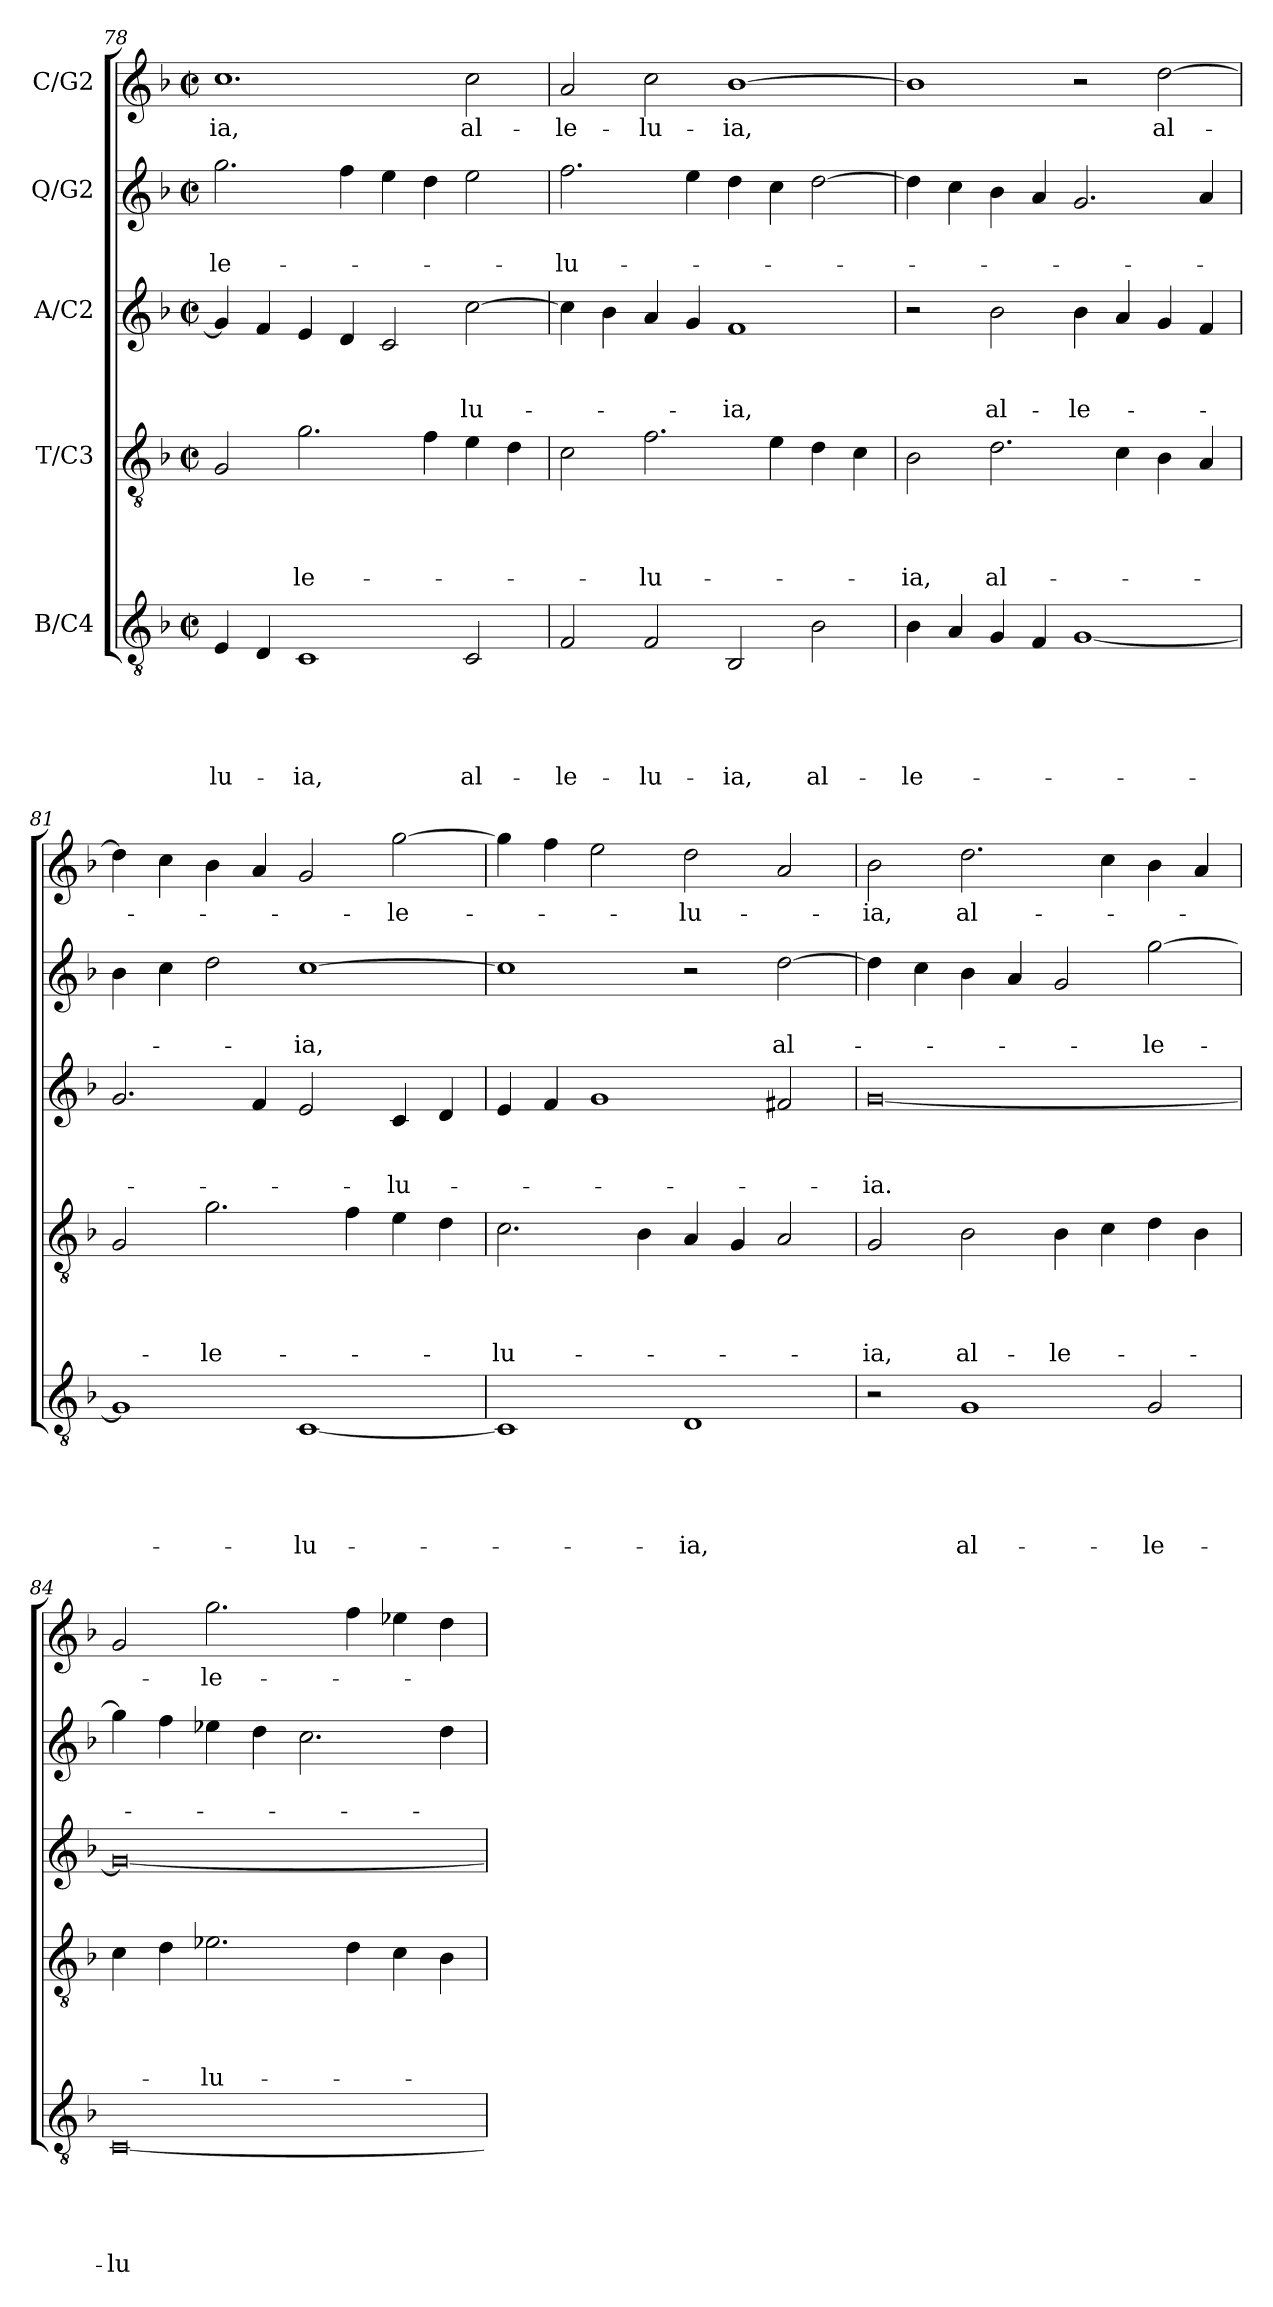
**kern	**text	**text	**text	**text	**text	**kern	**text	**text	**text	**text	**kern	**text	**text	**text	**kern	**text	**text	**kern	**text
*part5	*part5	*part5	*part5	*part5	*part5	*part4	*part4	*part4	*part4	*part4	*part3	*part3	*part3	*part3	*part2	*part2	*part2	*part1	*part1
*staff5	*staff5	*staff5	*staff5	*staff5	*staff5	*staff4	*staff4	*staff4	*staff4	*staff4	*staff3	*staff3	*staff3	*staff3	*staff2	*staff2	*staff2	*staff1	*staff1
*I"B/C4	*	*	*	*	*	*I"T/C3	*	*	*	*	*I"A/C2	*	*	*	*I"Q/G2	*	*	*I"C/G2	*
!!LO:LB:g=z
*clefGv2	*	*	*	*	*	*clefGv2	*	*	*	*	*clefG2	*	*	*	*clefG2	*	*	*clefG2	*
*k[b-]	*	*	*	*	*	*k[b-]	*	*	*	*	*k[b-]	*	*	*	*k[b-]	*	*	*k[b-]	*
*F:	*	*	*	*	*	*F:	*	*	*	*	*F:	*	*	*	*F:	*	*	*F:	*
*M2/2	*	*	*	*	*	*M2/2	*	*	*	*	*M2/2	*	*	*	*M2/2	*	*	*M2/2	*
*met(c|)	*	*	*	*	*	*met(c|)	*	*	*	*	*met(c|)	*	*	*	*met(c|)	*	*	*met(c|)	*
=78	=78	=78	=78	=78	=78	=78	=78	=78	=78	=78	=78	=78	=78	=78	=78	=78	=78	=78	=78
!	!	!	!	!	!LO:LY:b	!	!	!	!	!	!	!	!	!	!	!	!LO:LY:b	!	!LO:LY:b
4E/	.	.	.	.	-lu-	2G/	.	.	.	.	4g/]	.	.	.	2.gg\	.	-le-	1.cc	-ia,
4D/	.	.	.	.	.	.	.	.	.	.	4f/	.	.	.	.	.	.	.	.
!	!	!	!	!	!LO:LY:b	!	!	!	!	!LO:LY:b	!	!	!	!	!	!	!	!	!
1C	.	.	.	.	-ia,	2.g\	.	.	.	-le-	4e/	.	.	.	.	.	.	.	.
.	.	.	.	.	.	.	.	.	.	.	4d/	.	.	.	4ff\	.	.	.	.
.	.	.	.	.	.	.	.	.	.	.	2c/	.	.	.	4ee\	.	.	.	.
.	.	.	.	.	.	4f\	.	.	.	.	.	.	.	.	4dd\	.	.	.	.
!	!	!	!	!	!LO:LY:b	!	!	!	!	!	!	!	!	!LO:LY:b	!	!	!	!	!LO:LY:b
2C/	.	.	.	.	al-	4e\	.	.	.	.	[2cc\	.	.	-lu-	2ee\	.	.	2cc\	al-
.	.	.	.	.	.	4d\	.	.	.	.	.	.	.	.	.	.	.	.	.
=79	=79	=79	=79	=79	=79	=79	=79	=79	=79	=79	=79	=79	=79	=79	=79	=79	=79	=79	=79
!	!	!	!	!	!LO:LY:b	!	!	!	!	!	!	!	!	!	!	!	!LO:LY:b	!	!LO:LY:b
2F/	.	.	.	.	-le-	2c\	.	.	.	.	4cc\]	.	.	.	2.ff\	.	-lu-	2a/	-le-
.	.	.	.	.	.	.	.	.	.	.	4b-\	.	.	.	.	.	.	.	.
!	!	!	!	!	!LO:LY:b	!	!	!	!	!LO:LY:b	!	!	!	!	!	!	!	!	!LO:LY:b
2F/	.	.	.	.	-lu-	2.f\	.	.	.	-lu-	4a/	.	.	.	.	.	.	2cc\	-lu-
.	.	.	.	.	.	.	.	.	.	.	4g/	.	.	.	4ee\	.	.	.	.
!	!	!	!	!	!LO:LY:b	!	!	!	!	!	!	!	!	!LO:LY:b	!	!	!	!	!LO:LY:b
2BB-/	.	.	.	.	-ia,	.	.	.	.	.	1f	.	.	-ia,	4dd\	.	.	[1b-	-ia,
.	.	.	.	.	.	4e\	.	.	.	.	.	.	.	.	4cc\	.	.	.	.
!	!	!	!	!	!LO:LY:b	!	!	!	!	!	!	!	!	!	!	!	!	!	!
2B-\	.	.	.	.	al-	4d\	.	.	.	.	.	.	.	.	[2dd\	.	.	.	.
.	.	.	.	.	.	4c\	.	.	.	.	.	.	.	.	.	.	.	.	.
=80	=80	=80	=80	=80	=80	=80	=80	=80	=80	=80	=80	=80	=80	=80	=80	=80	=80	=80	=80
!	!	!	!	!	!LO:LY:b	!	!	!	!	!LO:LY:b	!	!	!	!	!	!	!	!	!
4B-\	.	.	.	.	-le-	2B-\	.	.	.	-ia,	2r	.	.	.	4dd\]	.	.	1b-]	.
4A/	.	.	.	.	.	.	.	.	.	.	.	.	.	.	4cc\	.	.	.	.
!	!	!	!	!	!	!	!	!	!	!LO:LY:b	!	!	!	!LO:LY:b	!	!	!	!	!
4G/	.	.	.	.	.	2.d\	.	.	.	al-	2b-\	.	.	al-	4b-\	.	.	.	.
4F/	.	.	.	.	.	.	.	.	.	.	.	.	.	.	4a/	.	.	.	.
!	!	!	!	!	!	!	!	!	!	!	!	!	!	!LO:LY:b	!	!	!	!	!
[1G	.	.	.	.	.	.	.	.	.	.	4b-\	.	.	-le-	2.g/	.	.	2r	.
.	.	.	.	.	.	4c\	.	.	.	.	4a/	.	.	.	.	.	.	.	.
!	!	!	!	!	!	!	!	!	!	!	!	!	!	!	!	!	!	!	!LO:LY:b
.	.	.	.	.	.	4B-\	.	.	.	.	4g/	.	.	.	.	.	.	[2dd\	al-
.	.	.	.	.	.	4A/	.	.	.	.	4f/	.	.	.	4a/	.	.	.	.
=81	=81	=81	=81	=81	=81	=81	=81	=81	=81	=81	=81	=81	=81	=81	=81	=81	=81	=81	=81
1G]	.	.	.	.	.	2G/	.	.	.	.	2.g/	.	.	.	4b-\	.	.	4dd\]	.
.	.	.	.	.	.	.	.	.	.	.	.	.	.	.	4cc\	.	.	4cc\	.
!	!	!	!	!	!	!	!	!	!	!LO:LY:b	!	!	!	!	!	!	!	!	!
.	.	.	.	.	.	2.g\	.	.	.	-le-	.	.	.	.	2dd\	.	.	4b-\	.
.	.	.	.	.	.	.	.	.	.	.	4f/	.	.	.	.	.	.	4a/	.
!	!	!	!	!	!LO:LY:b	!	!	!	!	!	!	!	!	!	!	!	!LO:LY:b	!	!
[1C	.	.	.	.	-lu-	.	.	.	.	.	2e/	.	.	.	[1cc	.	-ia,	2g/	.
.	.	.	.	.	.	4f\	.	.	.	.	.	.	.	.	.	.	.	.	.
!	!	!	!	!	!	!	!	!	!	!	!	!	!	!LO:LY:b	!	!	!	!	!LO:LY:b
.	.	.	.	.	.	4e\	.	.	.	.	4c/	.	.	-lu-	.	.	.	[2gg\	-le-
.	.	.	.	.	.	4d\	.	.	.	.	4d/	.	.	.	.	.	.	.	.
=82	=82	=82	=82	=82	=82	=82	=82	=82	=82	=82	=82	=82	=82	=82	=82	=82	=82	=82	=82
!	!	!	!	!	!	!	!	!	!	!LO:LY:b	!	!	!	!	!	!	!	!	!
1C]	.	.	.	.	.	2.c\	.	.	.	-lu-	4e/	.	.	.	1cc]	.	.	4gg\]	.
.	.	.	.	.	.	.	.	.	.	.	4f/	.	.	.	.	.	.	4ff\	.
.	.	.	.	.	.	.	.	.	.	.	1g	.	.	.	.	.	.	2ee\	.
.	.	.	.	.	.	4B-\	.	.	.	.	.	.	.	.	.	.	.	.	.
!	!	!	!	!	!LO:LY:b	!	!	!	!	!	!	!	!	!	!	!	!	!	!LO:LY:b
1D	.	.	.	.	-ia,	4A/	.	.	.	.	.	.	.	.	2r	.	.	2dd\	-lu-
.	.	.	.	.	.	4G/	.	.	.	.	.	.	.	.	.	.	.	.	.
!	!	!	!	!	!	!	!	!	!	!	!	!	!	!	!	!	!LO:LY:b	!	!
.	.	.	.	.	.	2A/	.	.	.	.	2f#X/	.	.	.	[2dd\	.	al-	2a/	.
!!LO:LB:g=z
=83	=83	=83	=83	=83	=83	=83	=83	=83	=83	=83	=83	=83	=83	=83	=83	=83	=83	=83	=83
!	!	!	!	!	!	!	!	!	!	!LO:LY:b	!	!	!	!LO:LY:b	!	!	!	!	!LO:LY:b
2r	.	.	.	.	.	2G/	.	.	.	-ia,	[0g	.	.	-ia.	4dd\]	.	.	2b-\	-ia,
.	.	.	.	.	.	.	.	.	.	.	.	.	.	.	4cc\	.	.	.	.
!	!	!	!	!	!LO:LY:b	!	!	!	!	!LO:LY:b	!	!	!	!	!	!	!	!	!LO:LY:b
1G	.	.	.	.	al-	2B-\	.	.	.	al-	.	.	.	.	4b-\	.	.	2.dd\	al-
.	.	.	.	.	.	.	.	.	.	.	.	.	.	.	4a/	.	.	.	.
!	!	!	!	!	!	!	!	!	!	!LO:LY:b	!	!	!	!	!	!	!	!	!
.	.	.	.	.	.	4B-\	.	.	.	-le-	.	.	.	.	2g/	.	.	.	.
.	.	.	.	.	.	4c\	.	.	.	.	.	.	.	.	.	.	.	4cc\	.
!	!	!	!	!	!LO:LY:b	!	!	!	!	!	!	!	!	!	!	!	!LO:LY:b	!	!
2G/	.	.	.	.	-le-	4d\	.	.	.	.	.	.	.	.	[2gg\	.	-le-	4b-\	.
.	.	.	.	.	.	4B-\	.	.	.	.	.	.	.	.	.	.	.	4a/	.
=84	=84	=84	=84	=84	=84	=84	=84	=84	=84	=84	=84	=84	=84	=84	=84	=84	=84	=84	=84
!	!	!	!	!	!LO:LY:b	!	!	!	!	!	!	!	!	!	!	!	!	!	!
[0C	.	.	.	.	-lu-	4c\	.	.	.	.	0g_	.	.	.	4gg\]	.	.	2g/	.
.	.	.	.	.	.	4d\	.	.	.	.	.	.	.	.	4ff\	.	.	.	.
!	!	!	!	!	!	!	!	!	!	!LO:LY:b	!	!	!	!	!	!	!	!	!LO:LY:b
.	.	.	.	.	.	2.e-X\	.	.	.	-lu-	.	.	.	.	4ee-X\	.	.	2.gg\	-le-
.	.	.	.	.	.	.	.	.	.	.	.	.	.	.	4dd\	.	.	.	.
.	.	.	.	.	.	.	.	.	.	.	.	.	.	.	2.cc\	.	.	.	.
.	.	.	.	.	.	4d\	.	.	.	.	.	.	.	.	.	.	.	4ff\	.
.	.	.	.	.	.	4c\	.	.	.	.	.	.	.	.	.	.	.	4ee-X\	.
.	.	.	.	.	.	4B-\	.	.	.	.	.	.	.	.	4dd\	.	.	4dd\	.
=	=	=	=	=	=	=	=	=	=	=	=	=	=	=	=	=	=	=	=
*-	*-	*-	*-	*-	*-	*-	*-	*-	*-	*-	*-	*-	*-	*-	*-	*-	*-	*-	*-
